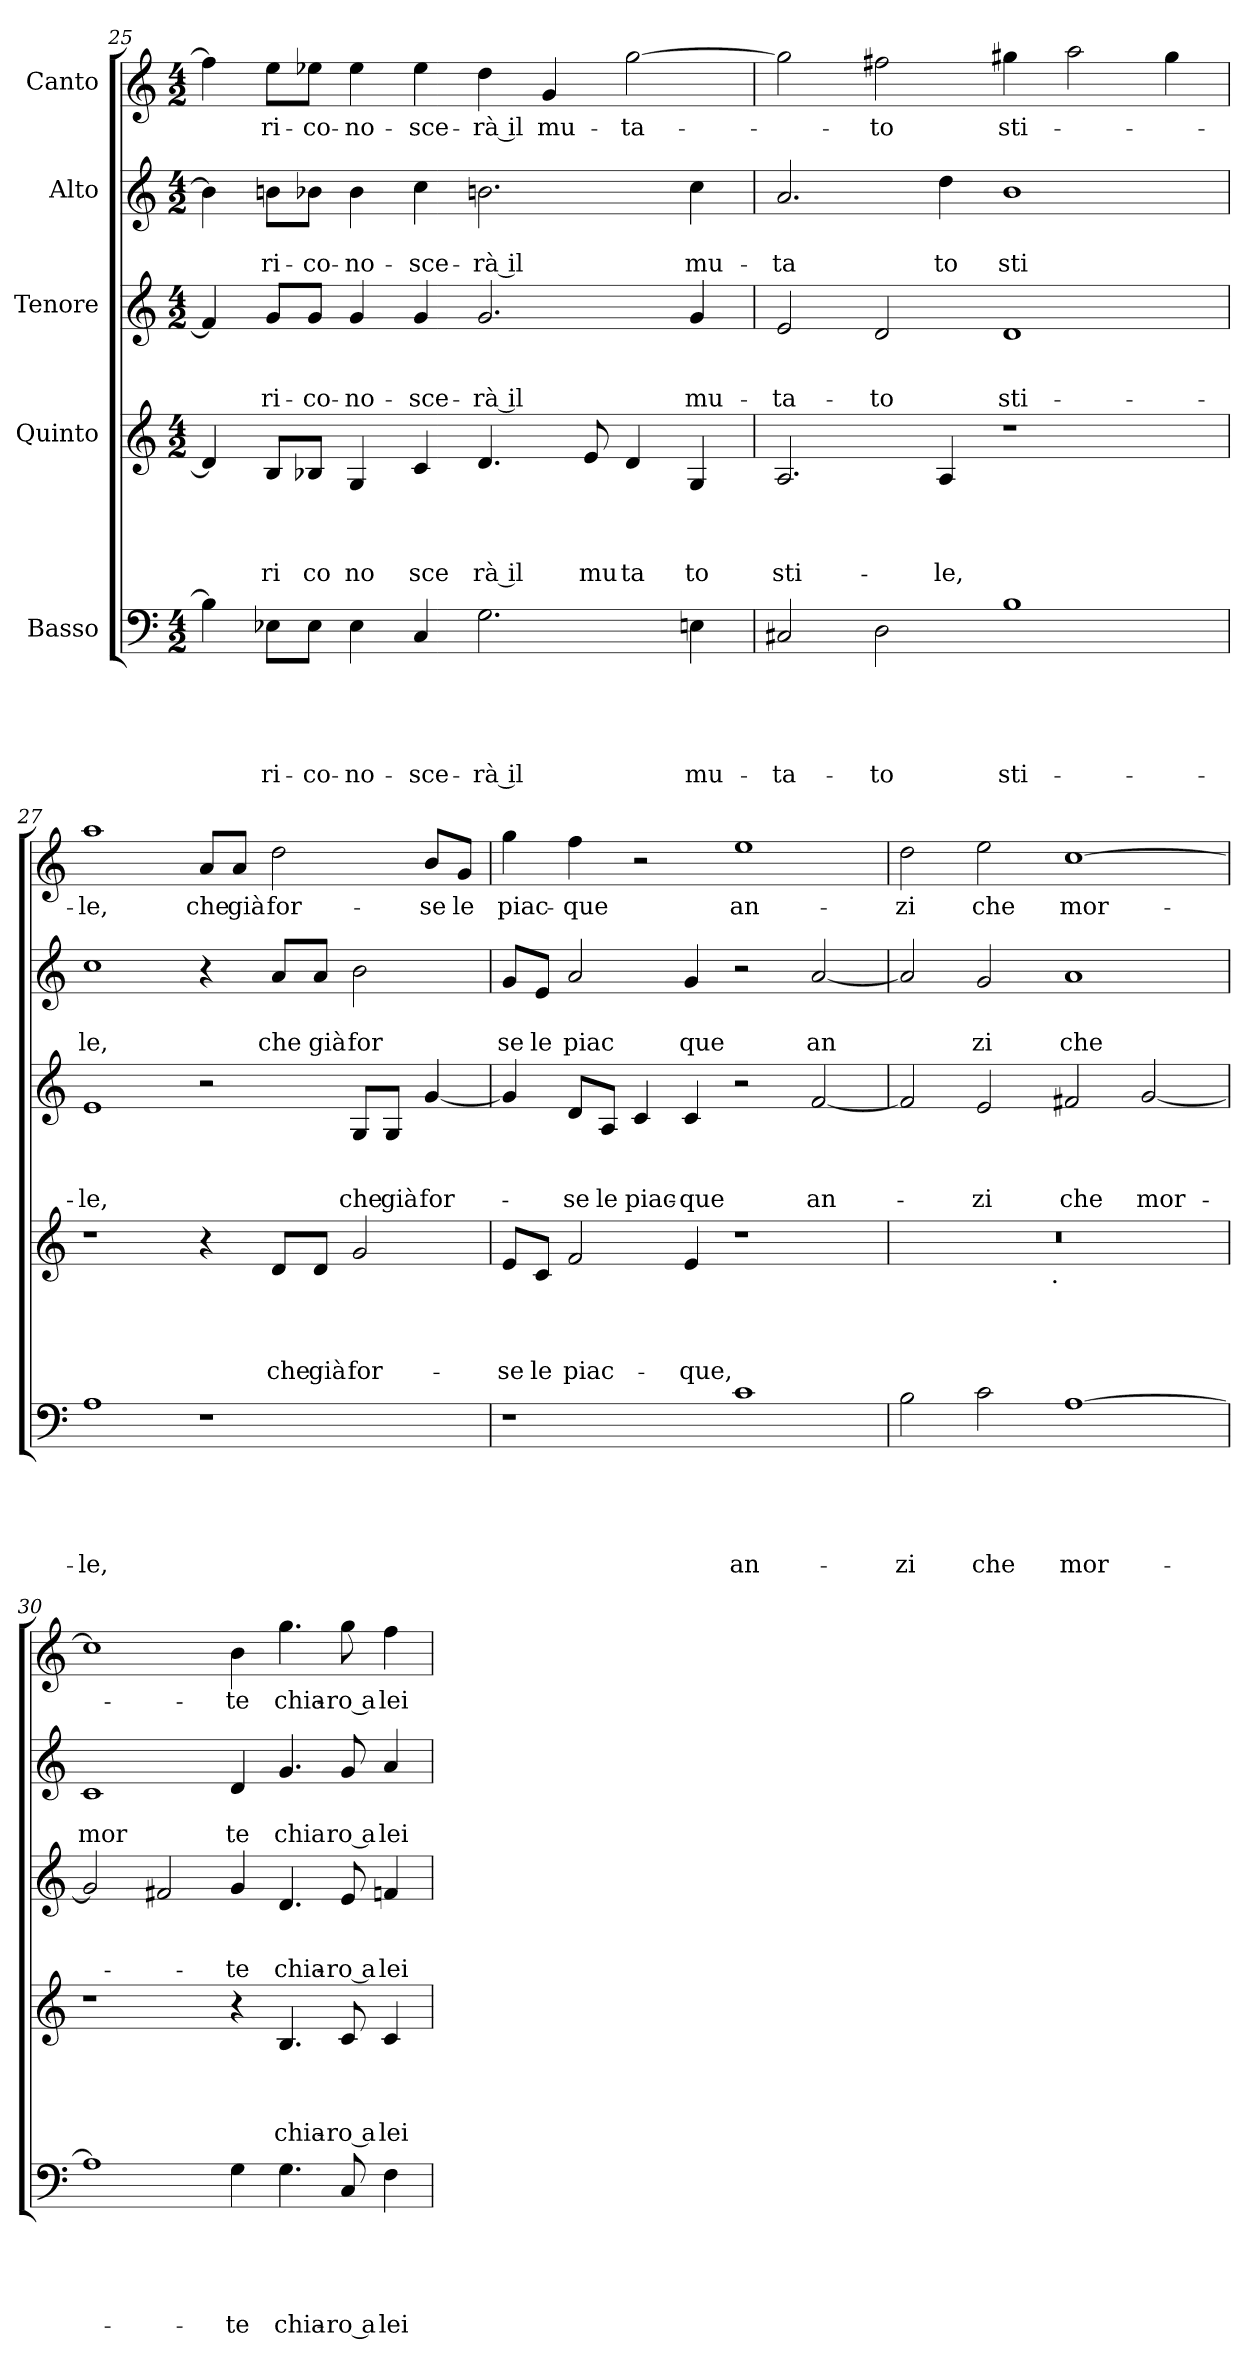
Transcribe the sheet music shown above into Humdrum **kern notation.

**kern	**text	**text	**text	**text	**text	**kern	**text	**text	**text	**text	**kern	**text	**text	**text	**kern	**text	**text	**kern	**text
*part5	*part5	*part5	*part5	*part5	*part5	*part4	*part4	*part4	*part4	*part4	*part3	*part3	*part3	*part3	*part2	*part2	*part2	*part1	*part1
*staff5	*staff5	*staff5	*staff5	*staff5	*staff5	*staff4	*staff4	*staff4	*staff4	*staff4	*staff3	*staff3	*staff3	*staff3	*staff2	*staff2	*staff2	*staff1	*staff1
*I"Basso	*	*	*	*	*	*I"Quinto	*	*	*	*	*I"Tenore	*	*	*	*I"Alto	*	*	*I"Canto	*
*clefF4	*	*	*	*	*	*clefG2	*	*	*	*	*clefG2	*	*	*	*clefG2	*	*	*clefG2	*
*k[]	*	*	*	*	*	*k[]	*	*	*	*	*k[]	*	*	*	*k[]	*	*	*k[]	*
*C:	*	*	*	*	*	*C:	*	*	*	*	*C:	*	*	*	*C:	*	*	*C:	*
*M4/2	*	*	*	*	*	*M4/2	*	*	*	*	*M4/2	*	*	*	*M4/2	*	*	*M4/2	*
=25	=25	=25	=25	=25	=25	=25	=25	=25	=25	=25	=25	=25	=25	=25	=25	=25	=25	=25	=25
4B-\]	.	.	.	.	.	4d/]	.	.	.	.	4f/]	.	.	.	4b-\]	.	.	4ff\]	.
!	!	!	!	!	!LO:LY:b	!	!	!	!	!LO:LY:b	!	!	!	!LO:LY:b	!	!	!LO:LY:b	!	!LO:LY:b
8E-X\L	.	.	.	.	ri-	8B/L	.	.	.	ri	8g/L	.	.	ri-	8b\L	.	ri-	8ee\L	ri-
!	!	!	!	!	!LO:LY:b	!	!	!	!	!LO:LY:b	!	!	!	!LO:LY:b	!	!	!LO:LY:b	!	!LO:LY:b
8E-\J	.	.	.	.	-co-	8B-X/J	.	.	.	co	8g/J	.	.	-co-	8b-X\J	.	-co-	8ee-X\J	-co-
!	!	!	!	!	!LO:LY:b	!	!	!	!	!LO:LY:b	!	!	!	!LO:LY:b	!	!	!LO:LY:b	!	!LO:LY:b
4E-\	.	.	.	.	-no-	4G/	.	.	.	no	4g/	.	.	-no-	4b-\	.	-no-	4ee-\	-no-
!	!	!	!	!	!LO:LY:b	!	!	!	!	!LO:LY:b	!	!	!	!LO:LY:b	!	!	!LO:LY:b	!	!LO:LY:b
4C/	.	.	.	.	-sce-	4c/	.	.	.	sce	4g/	.	.	-sce-	4cc\	.	-sce-	4ee-\	-sce-
!	!	!	!	!	!LO:LY:b:rj	!	!	!	!	!LO:LY:b:rj	!	!	!	!LO:LY:b:rj	!	!	!LO:LY:b:rj	!	!LO:LY:b:rj
2.G\	.	.	.	.	-rà il	4.d/	.	.	.	rà il	2.g/	.	.	-rà il	2.bn\	.	-rà il	4dd\	-rà il
!	!	!	!	!	!	!	!	!	!	!	!	!	!	!	!	!	!	!	!LO:LY:b
.	.	.	.	.	.	.	.	.	.	.	.	.	.	.	.	.	.	4g/	mu-
!	!	!	!	!	!	!	!	!	!	!LO:LY:b	!	!	!	!	!	!	!	!	!
.	.	.	.	.	.	8e/	.	.	.	mu	.	.	.	.	.	.	.	.	.
!	!	!	!	!	!	!	!	!	!	!LO:LY:b	!	!	!	!	!	!	!	!	!LO:LY:b
.	.	.	.	.	.	4d/	.	.	.	ta	.	.	.	.	.	.	.	[>2gg\	-ta-
!	!	!	!	!	!LO:LY:b	!	!	!	!	!LO:LY:b	!	!	!	!LO:LY:b	!	!	!LO:LY:b	!	!
4En\	.	.	.	.	mu-	4G/	.	.	.	to	4g/	.	.	mu-	4cc\	.	mu-	.	.
!!LO:PB:g=z
=26	=26	=26	=26	=26	=26	=26	=26	=26	=26	=26	=26	=26	=26	=26	=26	=26	=26	=26	=26
!	!	!	!	!	!LO:LY:b	!	!	!	!	!LO:LY:b	!	!	!	!LO:LY:b	!	!	!LO:LY:b	!	!
2C#X/	.	.	.	.	-ta-	2.A/	.	.	.	sti-	2e/	.	.	-ta-	2.a/	.	-ta	2gg\]	.
!	!	!	!	!	!LO:LY:b	!	!	!	!	!	!	!	!	!LO:LY:b	!	!	!	!	!LO:LY:b
2D\	.	.	.	.	-to	.	.	.	.	.	2d/	.	.	-to	.	.	.	2ff#X\	-to
!	!	!	!	!	!	!	!	!	!	!LO:LY:b	!	!	!	!	!	!	!LO:LY:b	!	!
.	.	.	.	.	.	4A/	.	.	.	-le,	.	.	.	.	4dd\	.	to	.	.
!	!	!	!	!	!LO:LY:b	!	!	!	!	!	!	!	!	!LO:LY:b	!	!	!LO:LY:b	!	!LO:LY:b
1B	.	.	.	.	sti-	1r	.	.	.	.	1d	.	.	sti-	1b	.	sti	4gg#X\	sti-
.	.	.	.	.	.	.	.	.	.	.	.	.	.	.	.	.	.	2aa\	.
.	.	.	.	.	.	.	.	.	.	.	.	.	.	.	.	.	.	4gg#\	.
=27	=27	=27	=27	=27	=27	=27	=27	=27	=27	=27	=27	=27	=27	=27	=27	=27	=27	=27	=27
!	!	!	!	!	!LO:LY:b	!	!	!	!	!	!	!	!	!LO:LY:b	!	!	!LO:LY:b	!	!LO:LY:b
1A	.	.	.	.	-le,	1r	.	.	.	.	1e	.	.	-le,	1cc	.	le,	1aa	-le,
!	!	!	!	!	!	!	!	!	!	!	!	!	!	!	!	!	!	!	!LO:LY:b
1r	.	.	.	.	.	4r	.	.	.	.	2r	.	.	.	4r	.	.	8a/L	che
!	!	!	!	!	!	!	!	!	!	!	!	!	!	!	!	!	!	!	!LO:LY:b
.	.	.	.	.	.	.	.	.	.	.	.	.	.	.	.	.	.	8a/J	già
!	!	!	!	!	!	!	!	!	!	!LO:LY:b	!	!	!	!	!	!	!LO:LY:b	!	!LO:LY:b
.	.	.	.	.	.	8d/L	.	.	.	che	.	.	.	.	8a/L	.	che	2dd\	for-
!	!	!	!	!	!	!	!	!	!	!LO:LY:b	!	!	!	!	!	!	!LO:LY:b	!	!
.	.	.	.	.	.	8d/J	.	.	.	già	.	.	.	.	8a/J	.	già	.	.
!	!	!	!	!	!	!	!	!	!	!LO:LY:b	!	!	!	!LO:LY:b	!	!	!LO:LY:b	!	!
.	.	.	.	.	.	2g/	.	.	.	for-	8G/L	.	.	che	2b\	.	for	.	.
!	!	!	!	!	!	!	!	!	!	!	!	!	!	!LO:LY:b	!	!	!	!	!
.	.	.	.	.	.	.	.	.	.	.	8G/J	.	.	già	.	.	.	.	.
!	!	!	!	!	!	!	!	!	!	!	!	!	!	!LO:LY:b	!	!	!	!	!LO:LY:b
.	.	.	.	.	.	.	.	.	.	.	[<4g/	.	.	for-	.	.	.	8b/L	-se
!	!	!	!	!	!	!	!	!	!	!	!	!	!	!	!	!	!	!	!LO:LY:b
.	.	.	.	.	.	.	.	.	.	.	.	.	.	.	.	.	.	8g/J	le
=28	=28	=28	=28	=28	=28	=28	=28	=28	=28	=28	=28	=28	=28	=28	=28	=28	=28	=28	=28
!	!	!	!	!	!	!	!	!	!	!LO:LY:b	!	!	!	!	!	!	!LO:LY:b	!	!LO:LY:b
1r	.	.	.	.	.	8e/L	.	.	.	-se	4g/]	.	.	.	8g/L	.	se	4gg\	piac-
!	!	!	!	!	!	!	!	!	!	!LO:LY:b	!	!	!	!	!	!	!LO:LY:b	!	!
.	.	.	.	.	.	8c/J	.	.	.	le	.	.	.	.	8e/J	.	le	.	.
!	!	!	!	!	!	!	!	!	!	!LO:LY:b	!	!	!	!LO:LY:b	!	!	!LO:LY:b	!	!LO:LY:b
.	.	.	.	.	.	2f/	.	.	.	piac-	8d/L	.	.	-se	2a/	.	piac	4ff\	-que
!	!	!	!	!	!	!	!	!	!	!	!	!	!	!LO:LY:b	!	!	!	!	!
.	.	.	.	.	.	.	.	.	.	.	8A/J	.	.	le	.	.	.	.	.
!	!	!	!	!	!	!	!	!	!	!	!	!	!	!LO:LY:b	!	!	!	!	!
.	.	.	.	.	.	.	.	.	.	.	4c/	.	.	piac-	.	.	.	2r	.
!	!	!	!	!	!	!	!	!	!	!LO:LY:b	!	!	!	!LO:LY:b	!	!	!LO:LY:b	!	!
.	.	.	.	.	.	4e/	.	.	.	-que,	4c/	.	.	-que	4g/	.	que	.	.
!	!	!	!	!	!LO:LY:b	!	!	!	!	!	!	!	!	!	!	!	!	!	!LO:LY:b
1c	.	.	.	.	an-	1r	.	.	.	.	2r	.	.	.	2r	.	.	1ee	an-
!	!	!	!	!	!	!	!	!	!	!	!	!	!	!LO:LY:b	!	!	!LO:LY:b	!	!
.	.	.	.	.	.	.	.	.	.	.	[<2f/	.	.	an-	[<2a/	.	an	.	.
=29	=29	=29	=29	=29	=29	=29	=29	=29	=29	=29	=29	=29	=29	=29	=29	=29	=29	=29	=29
!	!	!	!	!	!LO:LY:b	!	!	!	!	!	!	!	!	!	!	!	!	!	!LO:LY:b
*	*	*	*	*	*	*^	*	*	*	*	*	*	*	*	*	*	*	*	*
2B\	.	.	.	.	-zi	0r	2ryy	.	.	.	.	2f/]	.	.	.	2a/]	.	.	2dd\	-zi
!	!	!	!	!	!LO:LY:b	!	!	!	!	!	!	!	!	!	!LO:LY:b	!	!	!LO:LY:b	!	!LO:LY:b
2c\	.	.	.	.	che	.	4...ryy	.	.	.	.	2e/	.	.	-zi	2g/	.	zi	2ee\	che
!	!	!	!	!	!	!	!LO:TX:b:t=.	!	!	!	!	!	!	!	!	!	!	!	!	!
.	.	.	.	.	.	.	1ryy	.	.	.	.	.	.	.	.	.	.	.	.	.
!	!	!	!	!	!LO:LY:b	!	!	!	!	!	!	!	!	!	!LO:LY:b	!	!	!LO:LY:b	!	!LO:LY:b
[>1A	.	.	.	.	mor-	.	.	.	.	.	.	2f#X/	.	.	che	1a	.	che	[>1cc	mor-
!	!	!	!	!	!	!	!	!	!	!	!	!	!	!	!LO:LY:b	!	!	!	!	!
.	.	.	.	.	.	.	.	.	.	.	.	[<2g/	.	.	mor-	.	.	.	.	.
.	.	.	.	.	.	.	32ryy	.	.	.	.	.	.	.	.	.	.	.	.	.
=30	=30	=30	=30	=30	=30	=30	=30	=30	=30	=30	=30	=30	=30	=30	=30	=30	=30	=30	=30	=30
!	!	!	!	!	!	!	!	!	!	!	!	!	!	!	!	!	!	!LO:LY:b	!	!
*	*	*	*	*	*	*v	*v	*	*	*	*	*	*	*	*	*	*	*	*	*
1A]	.	.	.	.	.	1r	.	.	.	.	2g/]	.	.	.	1c	.	mor	1cc]	.
.	.	.	.	.	.	.	.	.	.	.	2f#X/	.	.	.	.	.	.	.	.
!	!	!	!	!	!LO:LY:b	!	!	!	!	!	!	!	!	!LO:LY:b	!	!	!LO:LY:b	!	!LO:LY:b
4G\	.	.	.	.	-te	4r	.	.	.	.	4g/	.	.	-te	4d/	.	te	4b\	-te
!	!	!	!	!	!LO:LY:b	!	!	!	!	!LO:LY:b	!	!	!	!LO:LY:b	!	!	!LO:LY:b	!	!LO:LY:b
4.G\	.	.	.	.	chia-	4.B/	.	.	.	chia-	4.d/	.	.	chia-	4.g/	.	chia	4.gg\	chia-
!	!	!	!	!	!LO:LY:b:rj	!	!	!	!	!LO:LY:b:rj	!	!	!	!LO:LY:b:rj	!	!	!LO:LY:b:rj	!	!LO:LY:b:rj
8C/	.	.	.	.	-ro a	8c/	.	.	.	-ro a	8e/	.	.	-ro a	8g/	.	ro a	8gg\	-ro a
!	!	!	!	!	!LO:LY:b	!	!	!	!	!LO:LY:b	!	!	!	!LO:LY:b	!	!	!LO:LY:b	!	!LO:LY:b
4F\	.	.	.	.	lei	4c/	.	.	.	lei	4fn/	.	.	lei	4a/	.	lei	4ff\	lei
=	=	=	=	=	=	=	=	=	=	=	=	=	=	=	=	=	=	=	=
*-	*-	*-	*-	*-	*-	*-	*-	*-	*-	*-	*-	*-	*-	*-	*-	*-	*-	*-	*-
